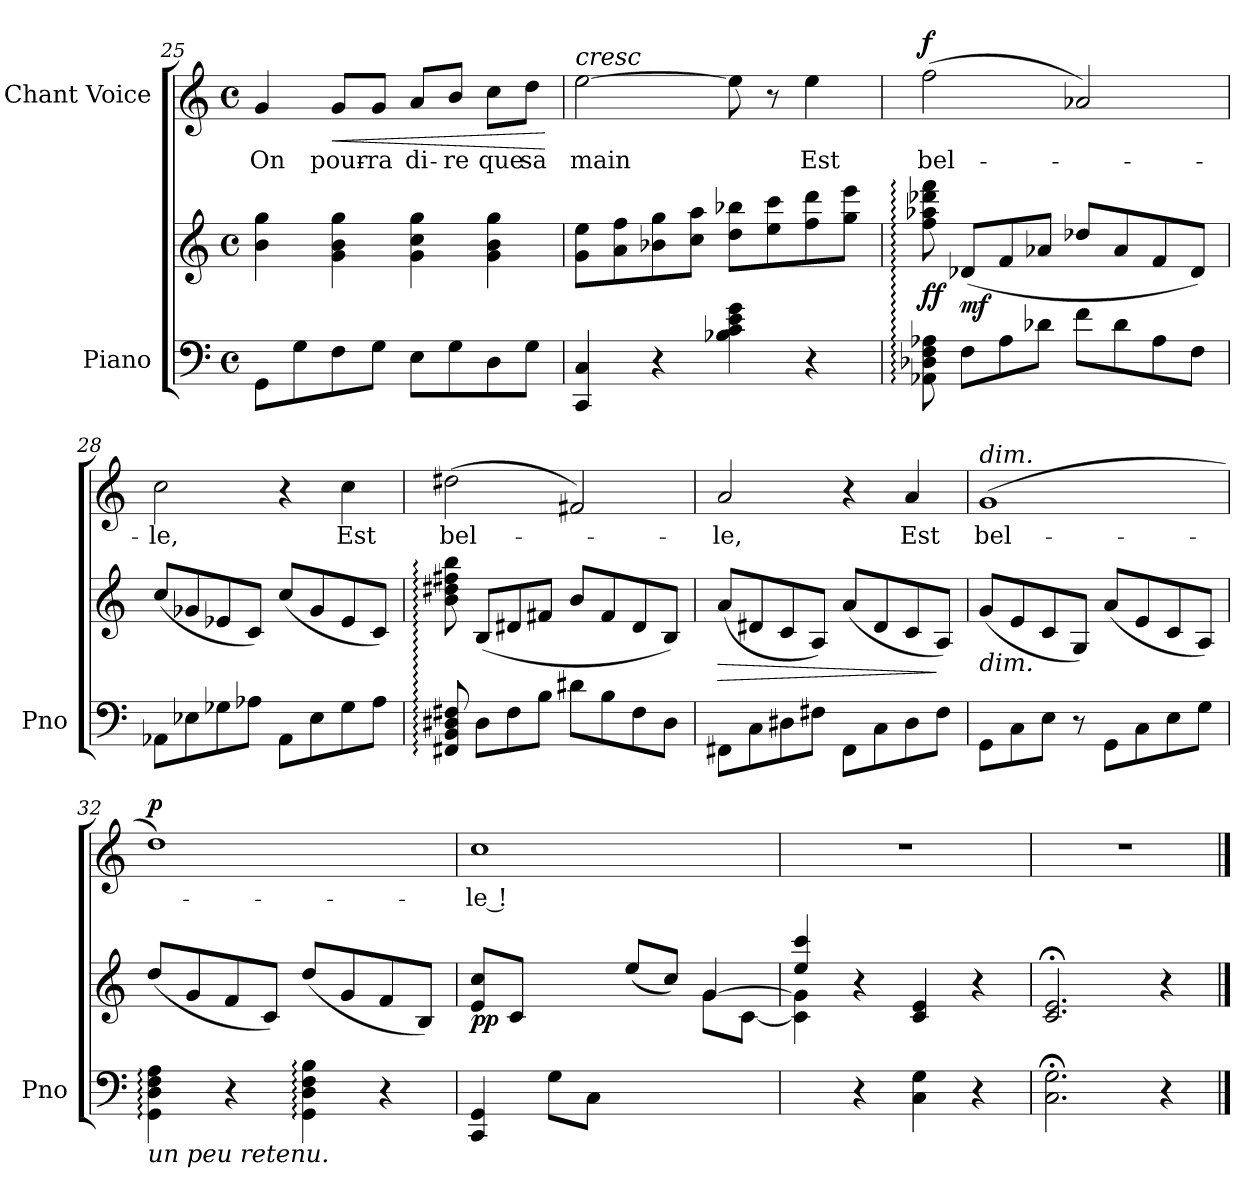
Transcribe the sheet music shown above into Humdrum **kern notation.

**kern	**kern	**dynam	**kern	**text	**dynam
*part2	*part2	*part2	*part1	*part1	*part1
*staff3	*staff2	*staff2/3	*staff1	*staff1	*staff1
*I"Piano	*	*	*I"Chant Voice	*	*
*I'Pno	*	*	*	*	*
!!LO:LB:g=z
*clefF4	*clefG2	*	*clefG2	*	*
*k[]	*k[]	*	*k[]	*	*
*M4/4	*M4/4	*	*M4/4	*	*
*met(c)	*met(c)	*	*met(c)	*	*
=25	=25	=25	=25	=25	=25
!	!	!	!	!LO:LY:b	!
8GG\L	4b\ 4gg\	.	4g/	On	.
8G\	.	.	.	.	.
!	!	!	!	!LO:LY:b	!LO:HP:b
8F\	4g\ 4b\ 4gg\	.	8g/L	pour-	<
!	!	!	!	!LO:LY:b	!
8G\J	.	.	8g/J	-ra	.
!	!	!	!	!LO:LY:b	!
8E\L	4g\ 4cc\ 4gg\	.	8a/L	di-	.
!	!	!	!	!LO:LY:b	!
8G\	.	.	8b/J	-re	.
!	!	!	!	!LO:LY:b	!
8D\	4g\ 4b\ 4gg\	.	8cc\L	que	.
!	!	!	!	!LO:LY:b	!
8G\J	.	.	8dd\J	sa	.
.	.	.	.	.	[
!!LO:PB:g=z
=26	=26	=26	=26	=26	=26
!	!	!	!LO:TX:a:i:t=cresc	!	!
!	!	!	!	!LO:LY:b	!
4CC/ 4C/	8g\ 8ee\L	.	[2ee\	-main	.
.	8a\ 8ff\	.	.	.	.
4r	8b-X\ 8gg\	.	.	.	.
.	8cc\ 8aa\J	.	.	.	.
4B-X\ 4c\ 4e\ 4g\	8dd\ 8bb-X\L	.	8ee\]	.	.
.	8ee\ 8ccc\	.	8r	.	.
!	!	!	!	!LO:LY:b	!
4r	8ff\ 8ddd\	.	4ee\	Est	.
.	8gg\ 8eee\J	.	.	.	.
=27	=27	=27	=27	=27	=27
!	!	!LO:DY:b	!	!LO:LY:b	!LO:DY:a
8AA-X\:: 8D-X\:: 8F\:: 8A-X\::	8ff\:: 8aa-X\:: 8ddd-X\:: 8fff\::	ff	(2ff\	bel-	f
!	!	!LO:DY:b	!	!	!
8F\L	(8d-X/L	mf	.	.	.
8A-\	8f/	.	.	.	.
8d-X\J	8a-X/J	.	.	.	.
8f\L	8dd-X/L	.	2a-X/)	.	.
8d-\	8a-/	.	.	.	.
8A-\	8f/	.	.	.	.
8F\J	8d-/J)	.	.	.	.
=28	=28	=28	=28	=28	=28
!	!	!	!	!LO:LY:b	!
8AA-X\L	(8cc/L	.	2cc\	-le,	.
8E-X\	8g-X/	.	.	.	.
8G-X\	8e-X/	.	.	.	.
8A-X\J	8c/J)	.	.	.	.
8AA-\L	(8cc/L	.	4r	.	.
8E-\	8g-/	.	.	.	.
!	!	!	!	!LO:LY:b	!
8G-\	8e-/	.	4cc\	Est	.
8A-\J	8c/J)	.	.	.	.
!!LO:LB:g=z
=29	=29	=29	=29	=29	=29
!	!	!	!	!LO:LY:b	!
8FF#X/:: 8BB/:: 8D#X/:: 8F#X/::	8b\:: 8dd#X\:: 8ff#X\:: 8bb\::	.	(2dd#X\	bel-	.
8D#\L	(8B/L	.	.	.	.
8F#\	8d#X/	.	.	.	.
8B\J	8f#X/J	.	.	.	.
8d#X\L	8b/L	.	2f#X/)	.	.
8B\	8f#/	.	.	.	.
8F#\	8d#/	.	.	.	.
8D#\J	8B/J)	.	.	.	.
!!LO:LB:g=z
=30	=30	=30	=30	=30	=30
!	!	!LO:HP:b	!	!LO:LY:b	!
8FF#X\L	(8a/L	>	2a/	-le,	.
8C\	8d#X/	.	.	.	.
8D#X\	8c/	.	.	.	.
8F#X\J	8A/J)	.	.	.	.
8FF#\L	(8a/L	.	4r	.	.
8C\	8d#/	.	.	.	.
!	!	!	!	!LO:LY:b	!
8D#\	8c/	.	4a/	Est	.
8F#\J	8A/J)	]	.	.	.
=31	=31	=31	=31	=31	=31
!	!	!	!LO:TX:a:i:t=dim.	!	!
!	!LO:TX:b:i:t=dim.	!	!	!	!
!	!	!	!	!LO:LY:b	!
8GG\L	(8g/L	.	(>1g	bel-	.
8C\	8e/	.	.	.	.
8E\J	8c/	.	.	.	.
8r	8G/J)	.	.	.	.
8GG\L	(8a/L	.	.	.	.
8C\	8e/	.	.	.	.
8E\	8c/	.	.	.	.
8G\J	8A/J)	.	.	.	.
=32	=32	=32	=32	=32	=32
!LO:TX:b:i:t=un peu retenu.	!	!	!	!	!
!	!	!	!	!	!LO:DY:a
4GG\:: 4D\:: 4F\:: 4A\::	(8dd/L	.	1dd)	.	p
.	8g/	.	.	.	.
4r	8f/	.	.	.	.
.	8c/J)	.	.	.	.
4GG\:: 4D\:: 4F\:: 4B\::	(8dd/L	.	.	.	.
.	8g/	.	.	.	.
4r	8f/	.	.	.	.
.	8B/J)	.	.	.	.
!!LO:LB:g=z
=33	=33	=33	=33	=33	=33
*	*^	*	*	*	*
!	!	!	!LO:DY:b	!	!LO:LY:b	!
4CC/ 4GG/	(8e/ 8cc/L	2.ryy	pp	1cc	le !	.
.	8c/J	.	.	.	.	.
8G\L	4ryy	.	.	.	.	.
8C\J)	.	.	.	.	.	.
2ryy	(<8ee/L	.	.	.	.	.
.	8cc/J)	.	.	.	.	.
.	[4g/	8g\L	.	.	.	.
.	.	[8c\J	.	.	.	.
=34	=34	=34	=34	=34	=34	=34
4ryy	4ee/ 4ccc/	4c\] 4g\]	.	1r	.	.
4r	4r	2.ryy	.	.	.	.
4C\ 4G\	4c/ 4e/	.	.	.	.	.
4r	4r	.	.	.	.	.
*	*v	*v	*	*	*	*
=35	=35	=35	=35	=35	=35
2.C\;< 2.G\;<	2.c/;< 2.e/;<	.	1r	.	.
4r	4r	.	.	.	.
==	==	==	==	==	==
*-	*-	*-	*-	*-	*-
